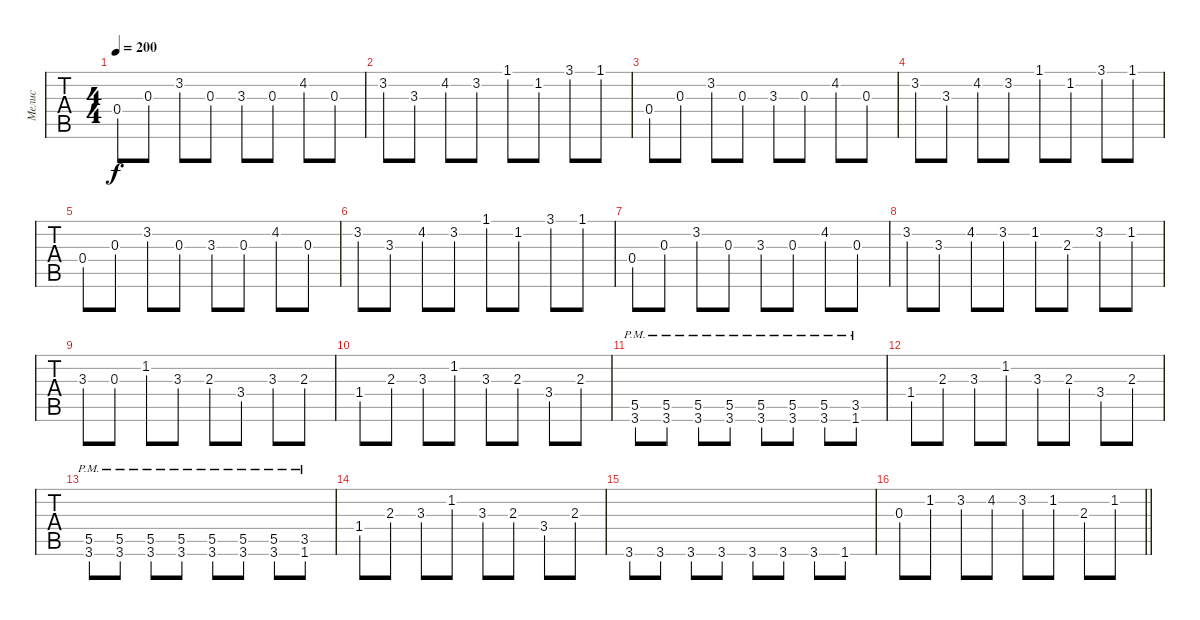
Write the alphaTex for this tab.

\track ("Мелис" "Мелис") {instrument overdrivenguitar}
\staff {tabs}
\tuning (E4 B3 G3 D3 A2 E2) {hide}
\ts (4 4)
\tempo 200
\clef g2
\ks c
0.4.8{dy f} 0.3.8 3.2.8 0.3.8 3.3.8 0.3.8 4.2.8 0.3.8 |
3.2.8 3.3.8 4.2.8 3.2.8 1.1.8 1.2.8 3.1.8 1.1.8 |
0.4.8 0.3.8 3.2.8 0.3.8 3.3.8 0.3.8 4.2.8 0.3.8 |
3.2.8 3.3.8 4.2.8 3.2.8 1.1.8 1.2.8 3.1.8 1.1.8 |
0.4.8 0.3.8 3.2.8 0.3.8 3.3.8 0.3.8 4.2.8 0.3.8 |
3.2.8 3.3.8 4.2.8 3.2.8 1.1.8 1.2.8 3.1.8 1.1.8 |
0.4.8 0.3.8 3.2.8 0.3.8 3.3.8 0.3.8 4.2.8 0.3.8 |
3.2.8 3.3.8 4.2.8 3.2.8 1.2.8 2.3.8 3.2.8 1.2.8 |
3.3.8 0.3.8 1.2.8 3.3.8 2.3.8 3.4.8 3.3.8 2.3.8 |
1.4.8 2.3.8 3.3.8 1.2.8 3.3.8 2.3.8 3.4.8 2.3.8 |
(5.5{pm} 3.6{pm}).8 (5.5{pm} 3.6{pm}).8 (5.5{pm} 3.6{pm}).8 (5.5{pm} 3.6{pm}).8 (5.5{pm} 3.6{pm}).8 (5.5{pm} 3.6{pm}).8 (5.5{pm} 3.6{pm}).8 (3.5{pm} 1.6{pm}).8 |
1.4.8 2.3.8 3.3.8 1.2.8 3.3.8 2.3.8 3.4.8 2.3.8 |
(5.5{pm} 3.6{pm}).8 (5.5{pm} 3.6{pm}).8 (5.5{pm} 3.6{pm}).8 (5.5{pm} 3.6{pm}).8 (5.5{pm} 3.6{pm}).8 (5.5{pm} 3.6{pm}).8 (5.5{pm} 3.6{pm}).8 (3.5{pm} 1.6{pm}).8 |
1.4.8 2.3.8 3.3.8 1.2.8 3.3.8 2.3.8 3.4.8 2.3.8 |
3.6.8 3.6.8 3.6.8 3.6.8 3.6.8 3.6.8 3.6.8 1.6.8 |
\barLineRight lightlight
0.3.8 1.2.8 3.2.8 4.2.8 3.2.8 1.2.8 2.3.8 1.2.8
